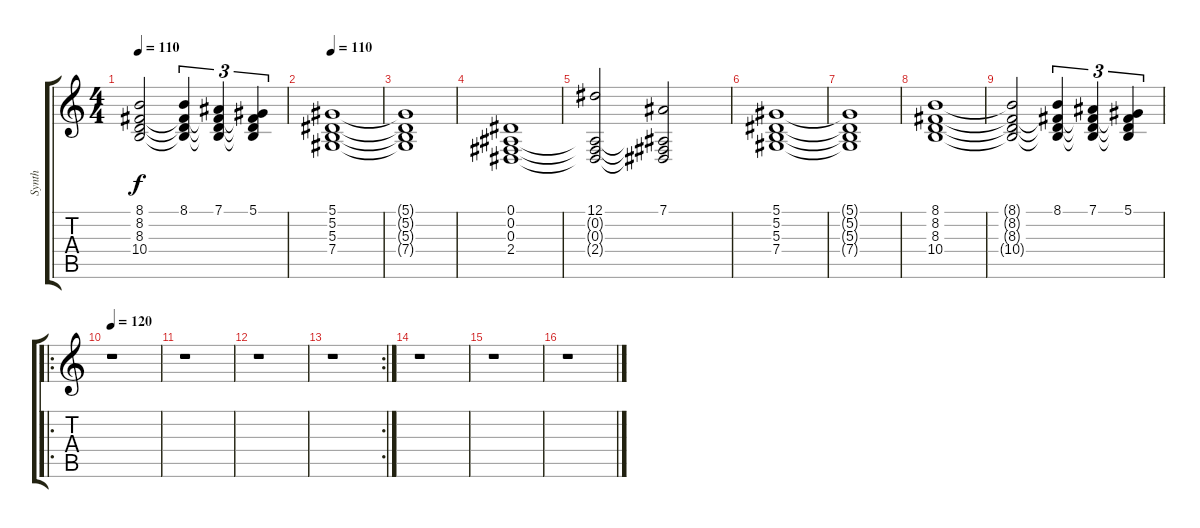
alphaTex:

\track ("Synth" "Synth") {instrument stringensemble1}
\staff {score tabs}
\tuning (Eb4 Bb3 Gb3 Db3 Ab2 Eb2) {hide}
\ts (4 4)
\tempo 110
\clef g2
\ks c
(8.1{t} 8.2{t} 8.3{t} 10.4{t}).2{dy f} (8.1 8.2{t} 8.3{t} 10.4{t}).4{tu (3 2)} (7.1 8.2{t} 8.3{t} 10.4{t}).4{tu (3 2)} (5.1 8.2{t} 8.3{t} 10.4{t}).4{tu (3 2)} |
\tempo 110
(5.1 5.2 5.3 7.4).1 |
(5.1{t} 5.2{t} 5.3{t} 7.4{t}).1 |
(0.1 0.2 0.3 2.4).1 |
(12.1 0.2{t} 0.3{t} 2.4{t}).2 (7.1 0.2{t} 0.3{t} 2.4{t}).2 |
(5.1 5.2 5.3 7.4).1 |
(5.1{t} 5.2{t} 5.3{t} 7.4{t}).1 |
(8.1 8.2 8.3 10.4).1 |
(8.1{t} 8.2{t} 8.3{t} 10.4{t}).2 (8.1 8.2{t} 8.3{t} 10.4{t}).4{tu (3 2)} (7.1 8.2{t} 8.3{t} 10.4{t}).4{tu (3 2)} (5.1 8.2{t} 8.3{t} 10.4{t}).4{tu (3 2)} |
\ro
\tempo 120
r.1 |
r.1 |
r.1 |
\rc 2
r.1 |
r.1 |
r.1 |
r.1
